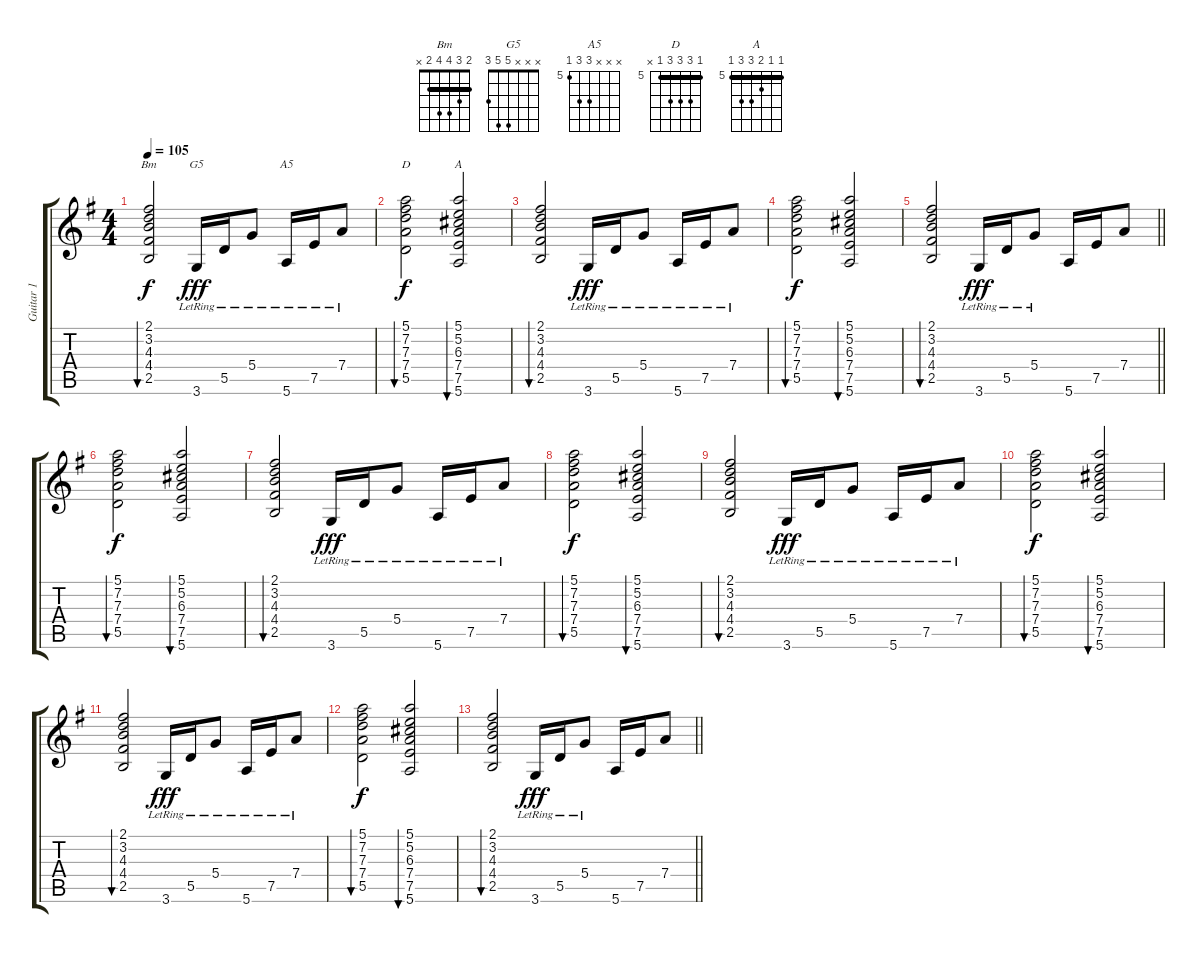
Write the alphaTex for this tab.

\track ("Guitar 1" "Guitar 1") {instrument distortionguitar}
\staff {score tabs}
\tuning (E4 B3 G3 D3 A2 E2) {hide}
\chord ("Bm" 2 3 4 4 2 x) {barre 2}
\chord ("G5" x x x 5 5 3)
\chord ("A5" x x x 7 7 5) {firstfret 5}
\chord ("D" 5 7 7 7 5 x) {firstfret 5 barre 5}
\chord ("A" 5 5 6 7 7 5) {firstfret 5 barre 5}
\ts (4 4)
\tempo 105
\clef g2
\ks g
(2.1 3.2 4.3 4.4 2.5).2{bu 120 ch "Bm" dy f} 3.6{lr}.16{ch "G5" dy fff} 5.5{lr}.16 5.4{lr}.8 5.6{lr}.16{ch "A5"} 7.5{lr}.16 7.4{lr}.8 |
(5.1 7.2 7.3 7.4 5.5).2{bu 240 ch "D" dy f} (5.1 5.2 6.3 7.4 7.5 5.6).2{bu 240 ch "A"} |
(2.1 3.2 4.3 4.4 2.5).2{bu 120} 3.6{lr}.16{dy fff} 5.5{lr}.16 5.4{lr}.8 5.6{lr}.16 7.5{lr}.16 7.4{lr}.8 |
(5.1 7.2 7.3 7.4 5.5).2{bu 240 dy f} (5.1 5.2 6.3 7.4 7.5 5.6).2{bu 240} |
\barLineRight lightlight
(2.1 3.2 4.3 4.4 2.5).2{bu 120} 3.6{lr}.16{dy fff} 5.5{lr}.16 5.4{lr}.8 5.6.16 7.5.16 7.4.8 |
(5.1 7.2 7.3 7.4 5.5).2{bu 240 dy f} (5.1 5.2 6.3 7.4 7.5 5.6).2{bu 240} |
(2.1 3.2 4.3 4.4 2.5).2{bu 120} 3.6{lr}.16{dy fff} 5.5{lr}.16 5.4{lr}.8 5.6{lr}.16 7.5{lr}.16 7.4{lr}.8 |
(5.1 7.2 7.3 7.4 5.5).2{bu 240 dy f} (5.1 5.2 6.3 7.4 7.5 5.6).2{bu 240} |
(2.1 3.2 4.3 4.4 2.5).2{bu 120} 3.6{lr}.16{dy fff} 5.5{lr}.16 5.4{lr}.8 5.6{lr}.16 7.5{lr}.16 7.4{lr}.8 |
(5.1 7.2 7.3 7.4 5.5).2{bu 240 dy f volume 0} (5.1 5.2 6.3 7.4 7.5 5.6).2{bu 240} |
(2.1 3.2 4.3 4.4 2.5).2{bu 120} 3.6{lr}.16{dy fff} 5.5{lr}.16 5.4{lr}.8 5.6{lr}.16 7.5{lr}.16 7.4{lr}.8 |
(5.1 7.2 7.3 7.4 5.5).2{bu 240 dy f} (5.1 5.2 6.3 7.4 7.5 5.6).2{bu 240} |
\barLineRight lightlight
(2.1 3.2 4.3 4.4 2.5).2{bu 120} 3.6{lr}.16{dy fff} 5.5{lr}.16 5.4{lr}.8 5.6.16 7.5.16 7.4.8
